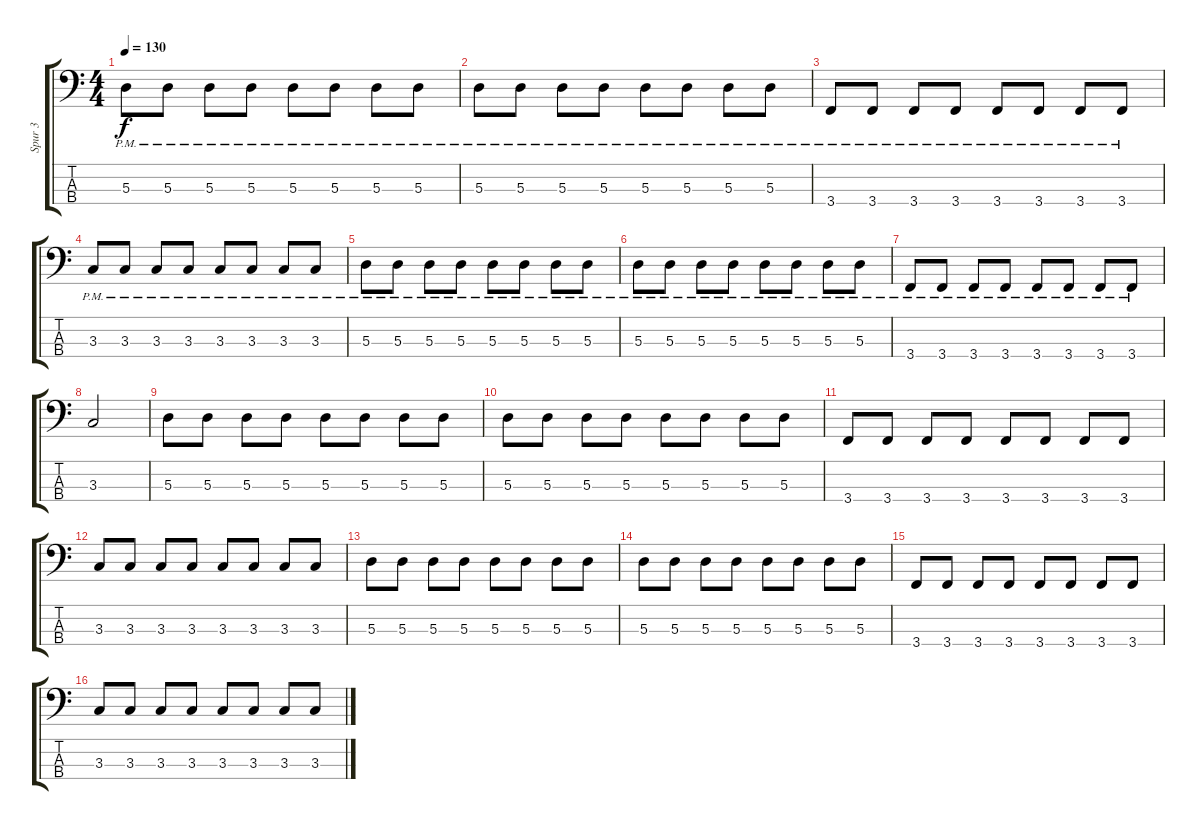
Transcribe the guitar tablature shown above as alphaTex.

\track ("Spur 3" "Spur 3") {instrument electricbassfinger}
\staff {score tabs}
\tuning (G2 D2 A1 D1) {hide}
\ts (4 4)
\tempo 130
\clef f4
\ks c
5.3{pm}.8{dy f} 5.3{pm}.8 5.3{pm}.8 5.3{pm}.8 5.3{pm}.8 5.3{pm}.8 5.3{pm}.8 5.3{pm}.8 |
5.3{pm}.8 5.3{pm}.8 5.3{pm}.8 5.3{pm}.8 5.3{pm}.8 5.3{pm}.8 5.3{pm}.8 5.3{pm}.8 |
3.4{pm}.8 3.4{pm}.8 3.4{pm}.8 3.4{pm}.8 3.4{pm}.8 3.4{pm}.8 3.4{pm}.8 3.4{pm}.8 |
3.3{pm}.8 3.3{pm}.8 3.3{pm}.8 3.3{pm}.8 3.3{pm}.8 3.3{pm}.8 3.3{pm}.8 3.3{pm}.8 |
5.3{pm}.8 5.3{pm}.8 5.3{pm}.8 5.3{pm}.8 5.3{pm}.8 5.3{pm}.8 5.3{pm}.8 5.3{pm}.8 |
5.3{pm}.8 5.3{pm}.8 5.3{pm}.8 5.3{pm}.8 5.3{pm}.8 5.3{pm}.8 5.3{pm}.8 5.3{pm}.8 |
3.4{pm}.8 3.4{pm}.8 3.4{pm}.8 3.4{pm}.8 3.4{pm}.8 3.4{pm}.8 3.4{pm}.8 3.4{pm}.8 |
3.3.2 |
5.3.8 5.3.8 5.3.8 5.3.8 5.3.8 5.3.8 5.3.8 5.3.8 |
5.3.8 5.3.8 5.3.8 5.3.8 5.3.8 5.3.8 5.3.8 5.3.8 |
3.4.8 3.4.8 3.4.8 3.4.8 3.4.8 3.4.8 3.4.8 3.4.8 |
3.3.8 3.3.8 3.3.8 3.3.8 3.3.8 3.3.8 3.3.8 3.3.8 |
5.3.8 5.3.8 5.3.8 5.3.8 5.3.8 5.3.8 5.3.8 5.3.8 |
5.3.8 5.3.8 5.3.8 5.3.8 5.3.8 5.3.8 5.3.8 5.3.8 |
3.4.8 3.4.8 3.4.8 3.4.8 3.4.8 3.4.8 3.4.8 3.4.8 |
3.3.8 3.3.8 3.3.8 3.3.8 3.3.8 3.3.8 3.3.8 3.3.8
